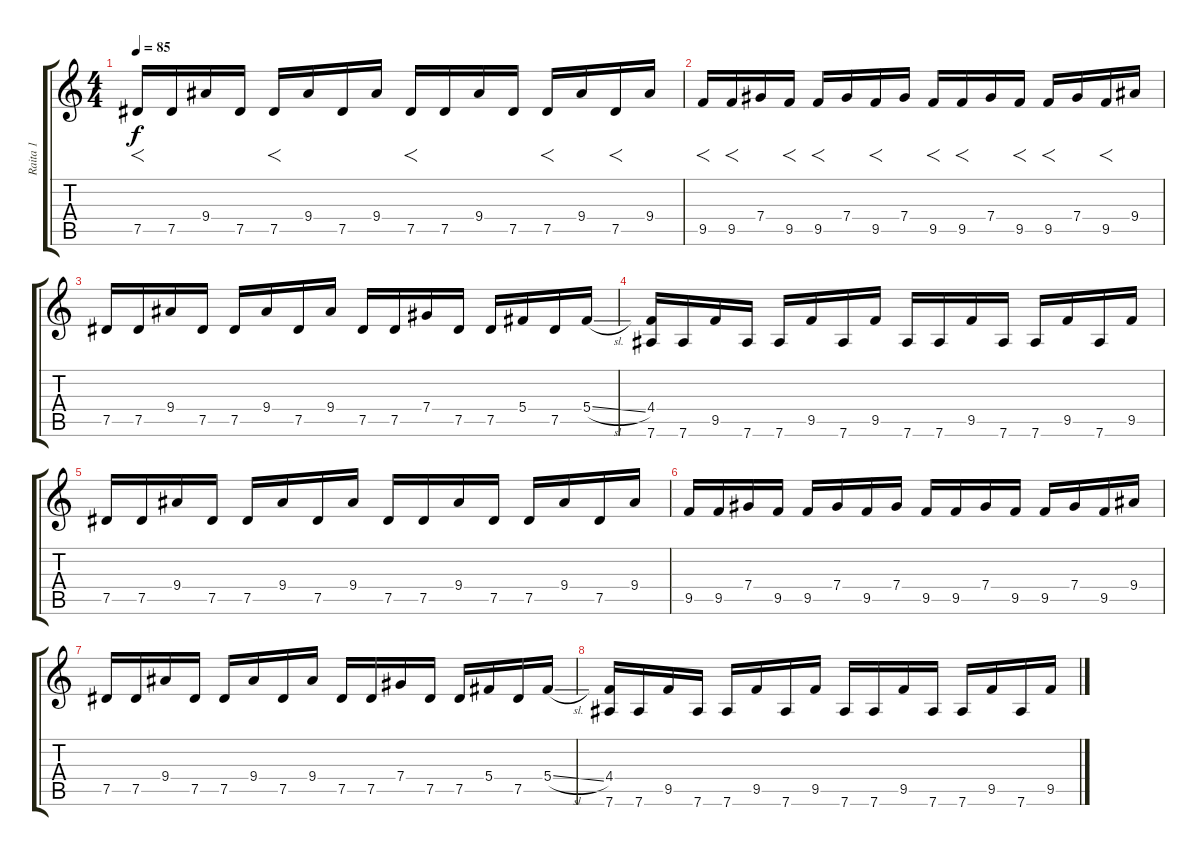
\track ("Raita 1" "Raita 1") {instrument distortionguitar}
\staff {score tabs}
\tuning (Eb4 Bb3 Gb3 Db3 Ab2 Eb2) {hide}
\ts (4 4)
\tempo 85
\clef g2
\ks c
7.5.16{f dy f} 7.5.16 9.4.16 7.5.16 7.5.16{f} 9.4.16 7.5.16 9.4.16 7.5.16{f} 7.5.16 9.4.16 7.5.16 7.5.16{f} 9.4.16 7.5.16{f} 9.4.16 |
9.5.16{f} 9.5.16{f} 7.4.16 9.5.16{f} 9.5.16{f} 7.4.16 9.5.16{f} 7.4.16 9.5.16{f} 9.5.16{f} 7.4.16 9.5.16{f} 9.5.16{f} 7.4.16 9.5.16{f} 9.4.16 |
7.5.16 7.5.16 9.4.16 7.5.16 7.5.16 9.4.16 7.5.16 9.4.16 7.5.16 7.5.16 7.4.16 7.5.16 7.5.16 5.4.16 7.5.16 5.4{sl}.16 |
(4.4 7.6).16 7.6.16 9.5.16 7.6.16 7.6.16 9.5.16 7.6.16 9.5.16 7.6.16 7.6.16 9.5.16 7.6.16 7.6.16 9.5.16 7.6.16 9.5.16 |
7.5.16 7.5.16 9.4.16 7.5.16 7.5.16 9.4.16 7.5.16 9.4.16 7.5.16 7.5.16 9.4.16 7.5.16 7.5.16 9.4.16 7.5.16 9.4.16 |
9.5.16 9.5.16 7.4.16 9.5.16 9.5.16 7.4.16 9.5.16 7.4.16 9.5.16 9.5.16 7.4.16 9.5.16 9.5.16 7.4.16 9.5.16 9.4.16 |
7.5.16 7.5.16 9.4.16 7.5.16 7.5.16 9.4.16 7.5.16 9.4.16 7.5.16 7.5.16 7.4.16 7.5.16 7.5.16 5.4.16 7.5.16 5.4{sl}.16 |
(4.4 7.6).16 7.6.16 9.5.16 7.6.16 7.6.16 9.5.16 7.6.16 9.5.16 7.6.16 7.6.16 9.5.16 7.6.16 7.6.16 9.5.16 7.6.16 9.5.16
